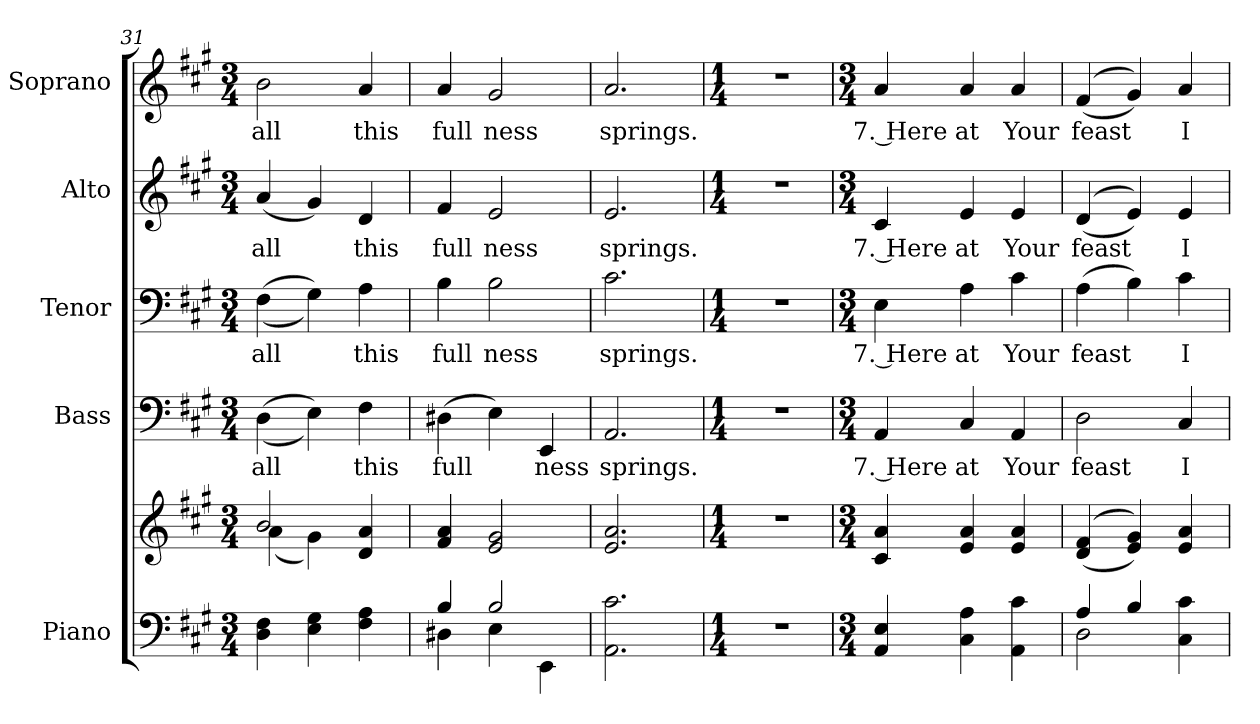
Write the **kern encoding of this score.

**kern	**kern	**kern	**text	**kern	**text	**kern	**text	**kern	**text
*part5	*part5	*part4	*part4	*part3	*part3	*part2	*part2	*part1	*part1
*staff6	*staff5	*staff4	*staff4	*staff3	*staff3	*staff2	*staff2	*staff1	*staff1
*I"Piano	*	*I"Bass	*	*I"Tenor	*	*I"Alto	*	*I"Soprano	*
*I'Pno.	*	*I'B.	*	*I'T.	*	*I'A.	*	*I'S.	*
*clefF4	*clefG2	*clefF4	*	*clefF4	*	*clefG2	*	*clefG2	*
*k[f#c#g#]	*k[f#c#g#]	*k[f#c#g#]	*	*k[f#c#g#]	*	*k[f#c#g#]	*	*k[f#c#g#]	*
*A:	*A:	*A:	*	*A:	*	*A:	*	*A:	*
*M3/4	*M3/4	*M3/4	*	*M3/4	*	*M3/4	*	*M3/4	*
=31	=31	=31	=31	=31	=31	=31	=31	=31	=31
*	*^	*	*	*	*	*	*	*	*
!	!	!	!	!LO:LY:b:color=#000000	!	!	!	!	!	!
!	!	!	!	!	!	!LO:LY:b:color=#000000	!	!	!	!
!	!	!	!	!	!	!	!	!LO:LY:b:color=#000000	!	!
!	!	!	!	!	!	!	!	!	!	!LO:LY:b:color=#000000
4Di\ 4F#i	2bi/	(4ai\	((4Di\	all	((4F#i\	all	(4ai/	all	2bi\	all
4Ei\ 4G#i	.	4g#i\)	4Ei\))	.	4G#i\))	.	4g#i/)	.	.	.
!	!	!	!	!LO:LY:b:color=#000000	!	!	!	!	!	!
!	!	!	!	!	!	!LO:LY:b:color=#000000	!	!	!	!
!	!	!	!	!	!	!	!	!LO:LY:b:color=#000000	!	!
!	!	!	!	!	!	!	!	!	!	!LO:LY:b:color=#000000
4F#i\ 4Ai	4di/ 4ai	4ryy	4F#i\	this	4Ai\	this	4di/	this	4ai/	this
*	*v	*v	*	*	*	*	*	*	*	*
!!LO:PB:g=z
=32	=32	=32	=32	=32	=32	=32	=32	=32	=32
*^	*	*	*	*	*	*	*	*	*
*	*	*^	*	*	*	*	*	*	*	*
!	!	!	!	!	!LO:LY:b:color=#000000	!	!	!	!	!	!
*	*	*v	*v	*	*	*	*	*	*	*	*
*	*	*^	*	*	*	*	*	*	*	*
!	!	!	!	!	!	!	!LO:LY:b:color=#000000	!	!	!	!
*	*	*v	*v	*	*	*	*	*	*	*	*
*	*	*^	*	*	*	*	*	*	*	*
!	!	!	!	!	!	!	!	!	!LO:LY:b:color=#000000	!	!
*	*	*v	*v	*	*	*	*	*	*	*	*
*	*	*^	*	*	*	*	*	*	*	*
!	!	!	!	!	!	!	!	!	!	!	!LO:LY:b:color=#000000
*	*	*v	*v	*	*	*	*	*	*	*	*
4Bi/	4D#Xi\	4f#i/ 4ai	(4D#Xi\	full	4Bi\	full	4f#i/	full	4ai/	full
!	!	!	!	!	!	!LO:LY:b:color=#000000	!	!	!	!
!	!	!	!	!	!	!	!	!LO:LY:b:color=#000000	!	!
!	!	!	!	!	!	!	!	!	!	!LO:LY:b:color=#000000
2Bi/	4Ei\	2ei/ 2g#i	4Ei\)	.	2Bi\	ness	2ei/	ness	2g#i/	ness
!	!	!	!	!LO:LY:b:color=#000000	!	!	!	!	!	!
.	4EEi\	.	4EEi/	ness	.	.	.	.	.	.
*v	*v	*	*	*	*	*	*	*	*	*
=33	=33	=33	=33	=33	=33	=33	=33	=33	=33
*^	*	*	*	*	*	*	*	*	*
!	!	!	!	!LO:LY:b:color=#000000	!	!	!	!	!	!
*v	*v	*	*	*	*	*	*	*	*	*
*^	*	*	*	*	*	*	*	*	*
!	!	!	!	!	!	!LO:LY:b:color=#000000	!	!	!	!
*v	*v	*	*	*	*	*	*	*	*	*
*^	*	*	*	*	*	*	*	*	*
!	!	!	!	!	!	!	!	!LO:LY:b:color=#000000	!	!
*v	*v	*	*	*	*	*	*	*	*	*
*^	*	*	*	*	*	*	*	*	*
!	!	!	!	!	!	!	!	!	!	!LO:LY:b:color=#000000
*v	*v	*	*	*	*	*	*	*	*	*
2.AAi\ 2.c#i	2.ei/ 2.ai	2.AAi/	springs.	2.c#i\	springs.	2.ei/	springs.	2.ai/	springs.
=34	=34	=34	=34	=34	=34	=34	=34	=34	=34
*M1/4	*M1/4	*M1/4	*	*M1/4	*	*M1/4	*	*M1/4	*
!LO:N:vis=1	!LO:N:vis=1	!LO:N:vis=1	!	!LO:N:vis=1	!	!LO:N:vis=1	!	!LO:N:vis=1	!
4r	4r	4r	.	4r	.	4r	.	4r	.
!!LO:PB:g=z
=35	=35	=35	=35	=35	=35	=35	=35	=35	=35
*M3/4	*M3/4	*M3/4	*	*M3/4	*	*M3/4	*	*M3/4	*
!	!	!	!LO:LY:b:color=#000000	!	!	!	!	!	!
!	!	!	!	!	!LO:LY:b:color=#000000	!	!	!	!
!	!	!	!	!	!	!	!LO:LY:b:color=#000000	!	!
!	!	!	!	!	!	!	!	!	!LO:LY:b:color=#000000
4AAi/ 4Ei	4c#i/ 4ai	4AAi/	7. Here	4Ei\	7. Here	4c#i/	7. Here	4ai/	7. Here
!	!	!	!LO:LY:b:color=#000000	!	!	!	!	!	!
!	!	!	!	!	!LO:LY:b:color=#000000	!	!	!	!
!	!	!	!	!	!	!	!LO:LY:b:color=#000000	!	!
!	!	!	!	!	!	!	!	!	!LO:LY:b:color=#000000
4C#i\ 4Ai	4ei/ 4ai	4C#i/	at	4Ai\	at	4ei/	at	4ai/	at
!	!	!	!LO:LY:b:color=#000000	!	!	!	!	!	!
!	!	!	!	!	!LO:LY:b:color=#000000	!	!	!	!
!	!	!	!	!	!	!	!LO:LY:b:color=#000000	!	!
!	!	!	!	!	!	!	!	!	!LO:LY:b:color=#000000
4AAi\ 4c#i	4ei/ 4ai	4AAi/	Your	4c#i\	Your	4ei/	Your	4ai/	Your
=36	=36	=36	=36	=36	=36	=36	=36	=36	=36
*^	*	*	*	*	*	*	*	*	*
!	!	!	!	!LO:LY:b:color=#000000	!	!	!	!	!	!
!	!	!	!	!	!	!LO:LY:b:color=#000000	!	!	!	!
!	!	!	!	!	!	!	!	!LO:LY:b:color=#000000	!	!
!	!	!	!	!	!	!	!	!	!	!LO:LY:b:color=#000000
4Ai/	2Di\	((4di/ 4f#i	2Di\	feast	(4Ai\	feast	((4di/	feast	((4f#i/	feast
4Bi/	.	4ei/ 4g#i))	.	.	4Bi\)	.	4ei/))	.	4g#i/))	.
!	!	!	!	!LO:LY:b:color=#000000	!	!	!	!	!	!
!	!	!	!	!	!	!LO:LY:b:color=#000000	!	!	!	!
!	!	!	!	!	!	!	!	!LO:LY:b:color=#000000	!	!
!	!	!	!	!	!	!	!	!	!	!LO:LY:b:color=#000000
4C#i\ 4c#i	4ryy	4ei/ 4ai	4C#i/	I	4c#i\	I	4ei/	I	4ai/	I
*v	*v	*	*	*	*	*	*	*	*	*
=	=	=	=	=	=	=	=	=	=
*-	*-	*-	*-	*-	*-	*-	*-	*-	*-
